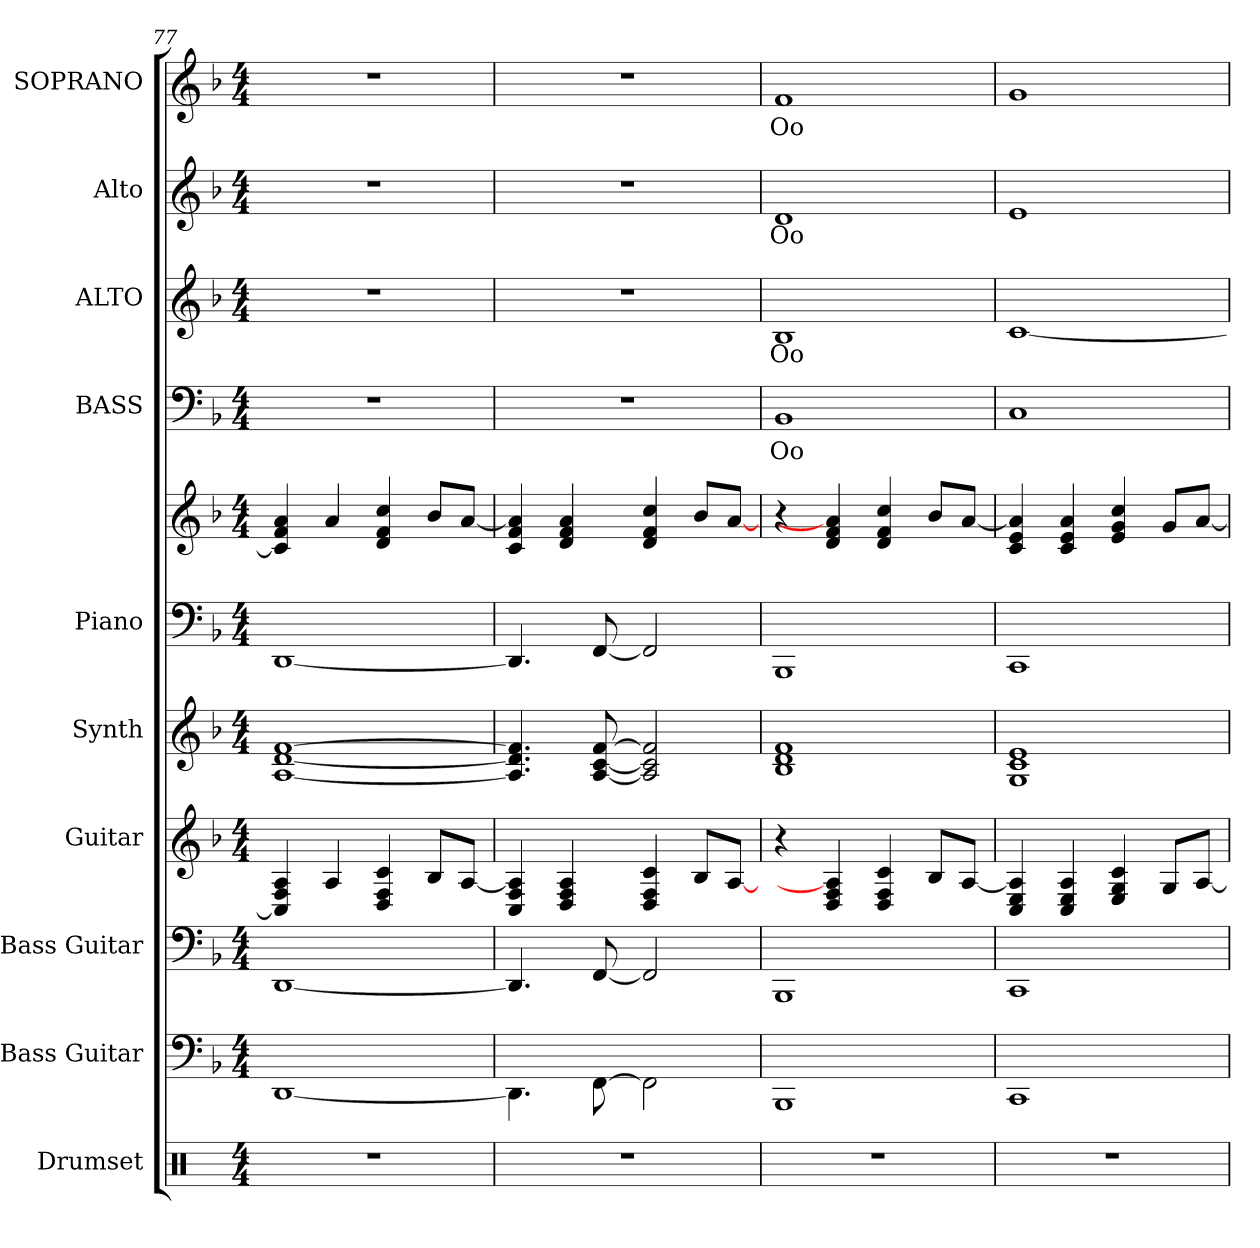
**kern	**kern	**kern	**kern	**kern	**kern	**kern	**kern	**text	**kern	**text	**kern	**text	**kern	**text
*part10	*part9	*part8	*part7	*part6	*part5	*part5	*part4	*part4	*part3	*part3	*part2	*part2	*part1	*part1
*staff11	*staff10	*staff9	*staff8	*staff7	*staff6	*staff5	*staff4	*staff4	*staff3	*staff3	*staff2	*staff2	*staff1	*staff1
*I"Drumset	*I"Bass Guitar	*I"Bass Guitar	*I"Guitar	*I"Synth	*I"Piano	*	*I"BASS	*	*I"ALTO	*	*I"Alto	*	*I"SOPRANO	*
*I'D. set	*	*	*	*I'Synth.	*I'Pno.	*	*I'Bs.	*	*I'A.	*	*I'A.	*	*I'Sop.	*
*clefX	*	*clefF4	*clefG2	*clefG2	*clefF4	*clefG2	*clefF4	*	*clefG2	*	*clefG2	*	*clefG2	*
*k[]	*k[b-]	*k[b-]	*k[b-]	*k[b-]	*k[b-]	*k[b-]	*k[b-]	*	*k[b-]	*	*k[b-]	*	*k[b-]	*
*	*d:	*d:	*d:	*d:	*d:	*d:	*d:	*	*d:	*	*d:	*	*d:	*
*M4/4	*M4/4	*M4/4	*M4/4	*M4/4	*M4/4	*M4/4	*M4/4	*	*M4/4	*	*M4/4	*	*M4/4	*
=77	=77	=77	=77	=77	=77	=77	=77	=77	=77	=77	=77	=77	=77	=77
1r	[1DD	[1DD	4C/] 4F/ 4A/	[1A [1d [1f	[1DD	4c/] 4f/ 4a/	1r	.	1r	.	1r	.	1r	.
.	.	.	4A/	.	.	4a/	.	.	.	.	.	.	.	.
.	.	.	4D/ 4F/ 4c/	.	.	4d/ 4f/ 4cc/	.	.	.	.	.	.	.	.
.	.	.	8B-/L	.	.	8b-/L	.	.	.	.	.	.	.	.
.	.	.	[8A/J	.	.	[8a/J	.	.	.	.	.	.	.	.
=78	=78	=78	=78	=78	=78	=78	=78	=78	=78	=78	=78	=78	=78	=78
1r	4.DD\]	4.DD/]	4C/ 4F/ 4A/]	4.A/] 4.d/] 4.f/]	4.DD/]	4c/ 4f/ 4a/]	1r	.	1r	.	1r	.	1r	.
.	.	.	4D/ 4F/ 4A/	.	.	4d/ 4f/ 4a/	.	.	.	.	.	.	.	.
.	[8FF\	[8FF/	.	[8A/ [8c/ [8f/	[8FF/	.	.	.	.	.	.	.	.	.
.	2FF\]	2FF/]	4D/ 4F/ 4c/	2A/] 2c/] 2f/]	2FF/]	4d/ 4f/ 4cc/	.	.	.	.	.	.	.	.
.	.	.	8B-/L	.	.	8b-/L	.	.	.	.	.	.	.	.
.	.	.	[8A/J	.	.	[8a/J	.	.	.	.	.	.	.	.
!!LO:PB:g=z
=79	=79	=79	=79	=79	=79	=79	=79	=79	=79	=79	=79	=79	=79	=79
!	!	!	!	!	!	!	!	!LO:LY:b	!	!LO:LY:b	!	!LO:LY:b	!	!LO:LY:b
1r	1BBB-	1BBB-	4r	1B- 1d 1f	1BBB-	4r	1BB-	Oo	1B-	Oo	1d	Oo	1f	Oo
.	.	.	4D/ 4F/ 4A/]	.	.	4d/ 4f/ 4a/]	.	.	.	.	.	.	.	.
.	.	.	4D/ 4F/ 4c/	.	.	4d/ 4f/ 4cc/	.	.	.	.	.	.	.	.
.	.	.	8B-/L	.	.	8b-/L	.	.	.	.	.	.	.	.
.	.	.	[8A/J	.	.	[8a/J	.	.	.	.	.	.	.	.
=80	=80	=80	=80	=80	=80	=80	=80	=80	=80	=80	=80	=80	=80	=80
1r	1CC	1CC	4C/ 4E/ 4A/]	1G 1c 1e	1CC	4c/ 4e/ 4a/]	1C	.	[1c	.	1e	.	1g	.
.	.	.	4C/ 4E/ 4A/	.	.	4c/ 4e/ 4a/	.	.	.	.	.	.	.	.
.	.	.	4E/ 4G/ 4c/	.	.	4e/ 4g/ 4cc/	.	.	.	.	.	.	.	.
.	.	.	8G/L	.	.	8g/L	.	.	.	.	.	.	.	.
.	.	.	[8A/J	.	.	[8a/J	.	.	.	.	.	.	.	.
=	=	=	=	=	=	=	=	=	=	=	=	=	=	=
*-	*-	*-	*-	*-	*-	*-	*-	*-	*-	*-	*-	*-	*-	*-
